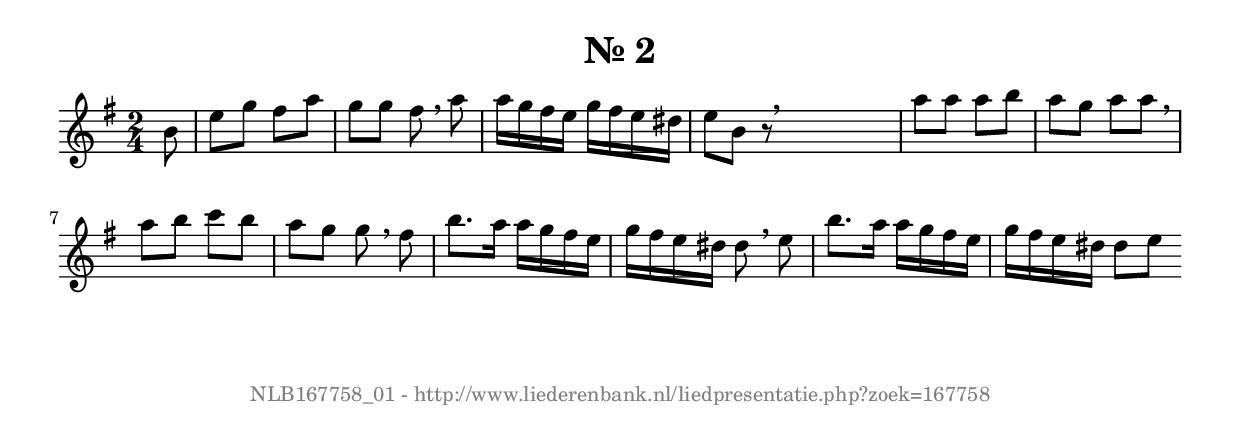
%
% produced by wce2krn 1.64 (7 June 2014)
%
\version"2.16"
#(append! paper-alist '(("long" . (cons (* 210 mm) (* 2000 mm)))))
#(set-default-paper-size "long")
sb = {\breathe}
mBreak = {\breathe }
bBreak = {\breathe }
x = {\once\override NoteHead #'style = #'cross }
gl=\glissando
itime={\override Staff.TimeSignature #'stencil = ##f }
ficta = {\once\set suggestAccidentals = ##t}
fine = {\once\override Score.RehearsalMark #'self-alignment-X = #1 \mark \markup {\italic{Fine}}}
dc = {\once\override Score.RehearsalMark #'self-alignment-X = #1 \mark \markup {\italic{D.C.}}}
dcf = {\once\override Score.RehearsalMark #'self-alignment-X = #1 \mark \markup {\italic{D.C. al Fine}}}
dcc = {\once\override Score.RehearsalMark #'self-alignment-X = #1 \mark \markup {\italic{D.C. al Coda}}}
ds = {\once\override Score.RehearsalMark #'self-alignment-X = #1 \mark \markup {\italic{D.S.}}}
dsf = {\once\override Score.RehearsalMark #'self-alignment-X = #1 \mark \markup {\italic{D.S. al Fine}}}
dsc = {\once\override Score.RehearsalMark #'self-alignment-X = #1 \mark \markup {\italic{D.S. al Coda}}}
pv = {\set Score.repeatCommands = #'((volta "1"))}
sv = {\set Score.repeatCommands = #'((volta "2"))}
tv = {\set Score.repeatCommands = #'((volta "3"))}
qv = {\set Score.repeatCommands = #'((volta "4"))}
xv = {\set Score.repeatCommands = #'((volta #f))}
\header{ tagline = ""
title = "Nr. 2"
}
\score {{
\key g \major
\relative g'
{
\set melismaBusyProperties = #'()
\partial 32*4
\time 2/4
\tempo 4=120
\override Score.MetronomeMark #'transparent = ##t
\override Score.RehearsalMark #'break-visibility = #(vector #t #t #f)
b8 e g fis a g g fis \sb a a16 g fis e g fis e dis e8 b r8 \bar":|:" \bBreak
s8 a'8 a a b a g a a \sb a b c b a g g \sb fis b8. a16 a g fis e g fis e dis dis8 \sb e b'8. a16 a g fis e g fis e dis dis8 e \bar":|"
 }}
 \midi { }
 \layout {
            indent = 0.0\cm
}
}
\markup { \vspace #0 } \markup { \with-color #grey \fill-line { \center-column { \smaller "NLB167758_01 - http://www.liederenbank.nl/liedpresentatie.php?zoek=167758" } } }
